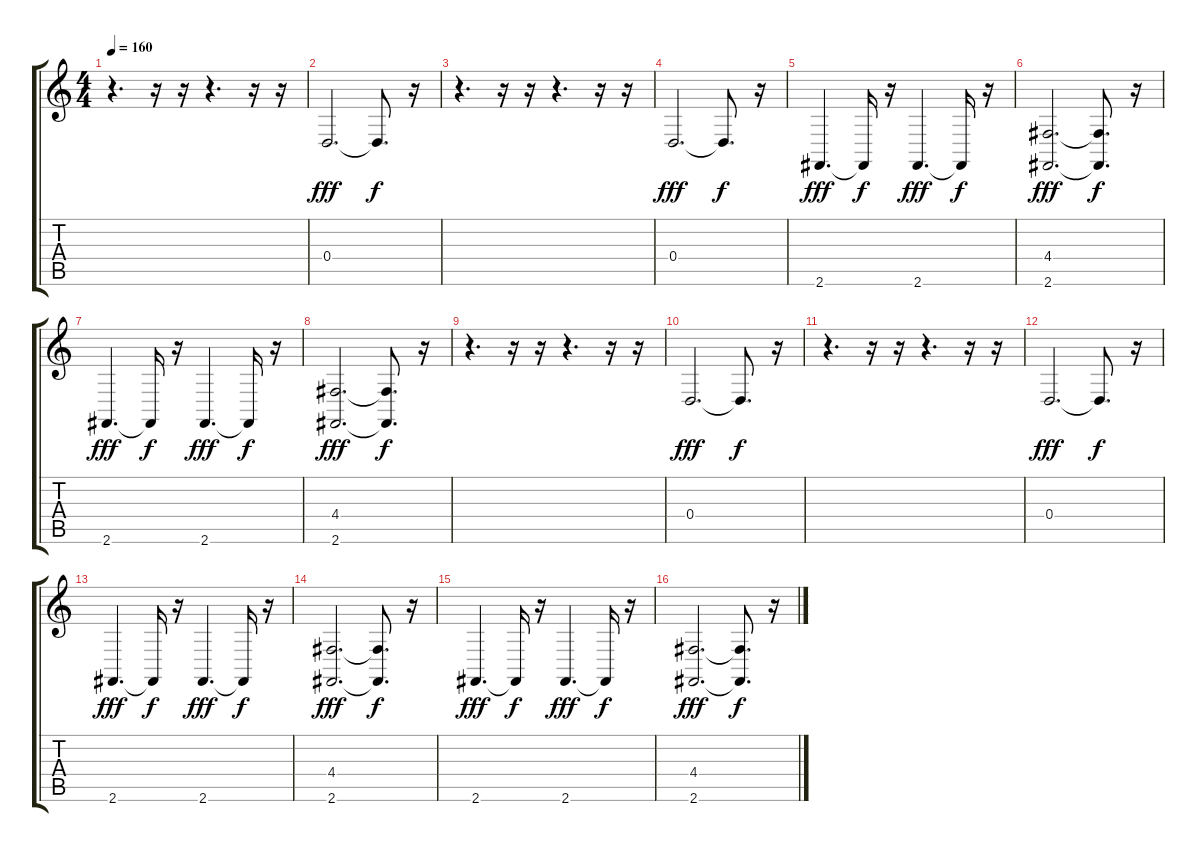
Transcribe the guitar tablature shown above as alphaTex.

\track "" {instrument brightacousticpiano}
\staff {score tabs}
\tuning (E4 B3 G3 D3 A2 E2) {hide}
\ts (4 4)
\tempo 160
\clef g2
\ks c
r.4{d dy fff} r.16 r.16 r.4{d} r.16 r.16 |
0.4.2{d} 0.4{t}.8{d dy f} r.16 |
r.4{d} r.16 r.16 r.4{d} r.16 r.16 |
0.4.2{d dy fff} 0.4{t}.8{d dy f} r.16 |
2.6.4{d dy fff} 2.6{t}.16{dy f} r.16 2.6.4{d dy fff} 2.6{t}.16{dy f} r.16 |
(4.4 2.6).2{d dy fff} (4.4{t} 2.6{t}).8{d dy f} r.16 |
2.6.4{d dy fff} 2.6{t}.16{dy f} r.16 2.6.4{d dy fff} 2.6{t}.16{dy f} r.16 |
(4.4 2.6).2{d dy fff} (4.4{t} 2.6{t}).8{d dy f} r.16 |
r.4{d} r.16 r.16 r.4{d} r.16 r.16 |
0.4.2{d dy fff} 0.4{t}.8{d dy f} r.16 |
r.4{d} r.16 r.16 r.4{d} r.16 r.16 |
0.4.2{d dy fff} 0.4{t}.8{d dy f} r.16 |
2.6.4{d dy fff} 2.6{t}.16{dy f} r.16 2.6.4{d dy fff} 2.6{t}.16{dy f} r.16 |
(4.4 2.6).2{d dy fff} (4.4{t} 2.6{t}).8{d dy f} r.16 |
2.6.4{d dy fff} 2.6{t}.16{dy f} r.16 2.6.4{d dy fff} 2.6{t}.16{dy f} r.16 |
(4.4 2.6).2{d dy fff} (4.4{t} 2.6{t}).8{d dy f} r.16
